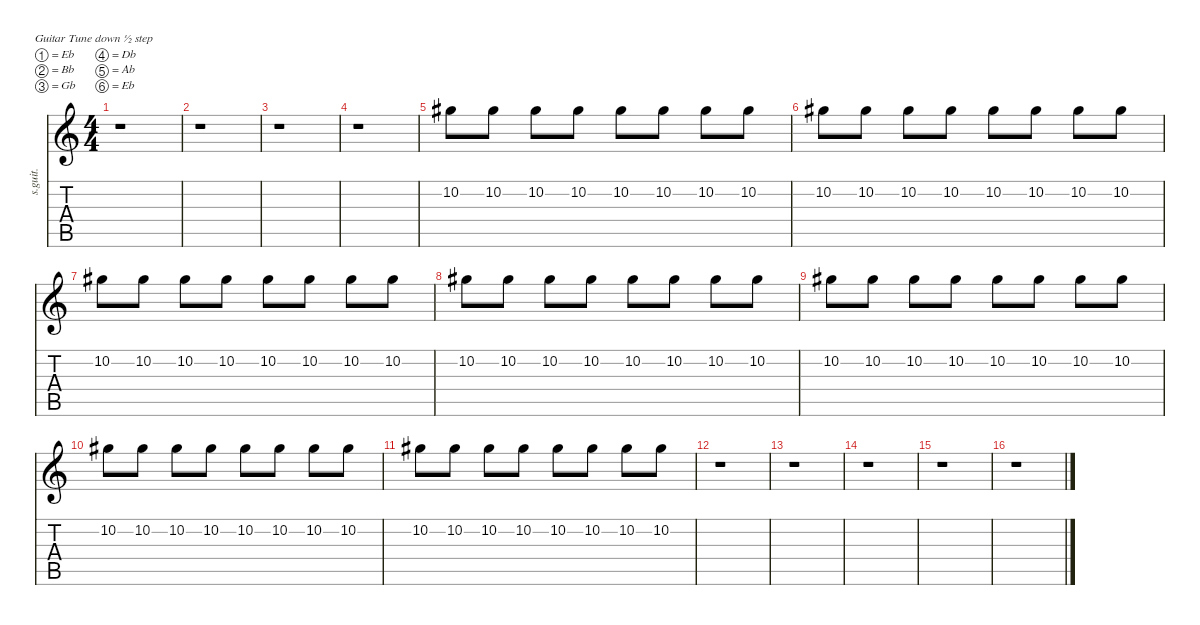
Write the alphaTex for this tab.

\defaultSystemsLayout 4
\hideDynamics
\bracketExtendMode nobrackets
\track ("" "s.guit.") {instrument distortionguitar}
\staff {score tabs}
\tuning (Eb4 Bb3 Gb3 Db3 Ab2 Eb2)
\ts (4 4)
\tempo (184 hide)
\clef g2
\ks c
r.1{dy f} |
r.1 |
r.1 |
r.1 |
10.2{acc #}.8 10.2{acc #}.8 10.2{acc #}.8 10.2{acc #}.8 10.2{acc #}.8 10.2{acc #}.8 10.2{acc #}.8 10.2{acc #}.8 |
10.2{acc #}.8 10.2{acc #}.8 10.2{acc #}.8 10.2{acc #}.8 10.2{acc #}.8 10.2{acc #}.8 10.2{acc #}.8 10.2{acc #}.8 |
10.2{acc #}.8 10.2{acc #}.8 10.2{acc #}.8 10.2{acc #}.8 10.2{acc #}.8 10.2{acc #}.8 10.2{acc #}.8 10.2{acc #}.8 |
10.2{acc #}.8 10.2{acc #}.8 10.2{acc #}.8 10.2{acc #}.8 10.2{acc #}.8 10.2{acc #}.8 10.2{acc #}.8 10.2{acc #}.8 |
10.2{acc #}.8 10.2{acc #}.8 10.2{acc #}.8 10.2{acc #}.8 10.2{acc #}.8 10.2{acc #}.8 10.2{acc #}.8 10.2{acc #}.8 |
10.2{acc #}.8 10.2{acc #}.8 10.2{acc #}.8 10.2{acc #}.8 10.2{acc #}.8 10.2{acc #}.8 10.2{acc #}.8 10.2{acc #}.8 |
10.2{acc #}.8 10.2{acc #}.8 10.2{acc #}.8 10.2{acc #}.8 10.2{acc #}.8 10.2{acc #}.8 10.2{acc #}.8 10.2{acc #}.8 |
r.1 |
r.1 |
r.1 |
r.1 |
r.1
